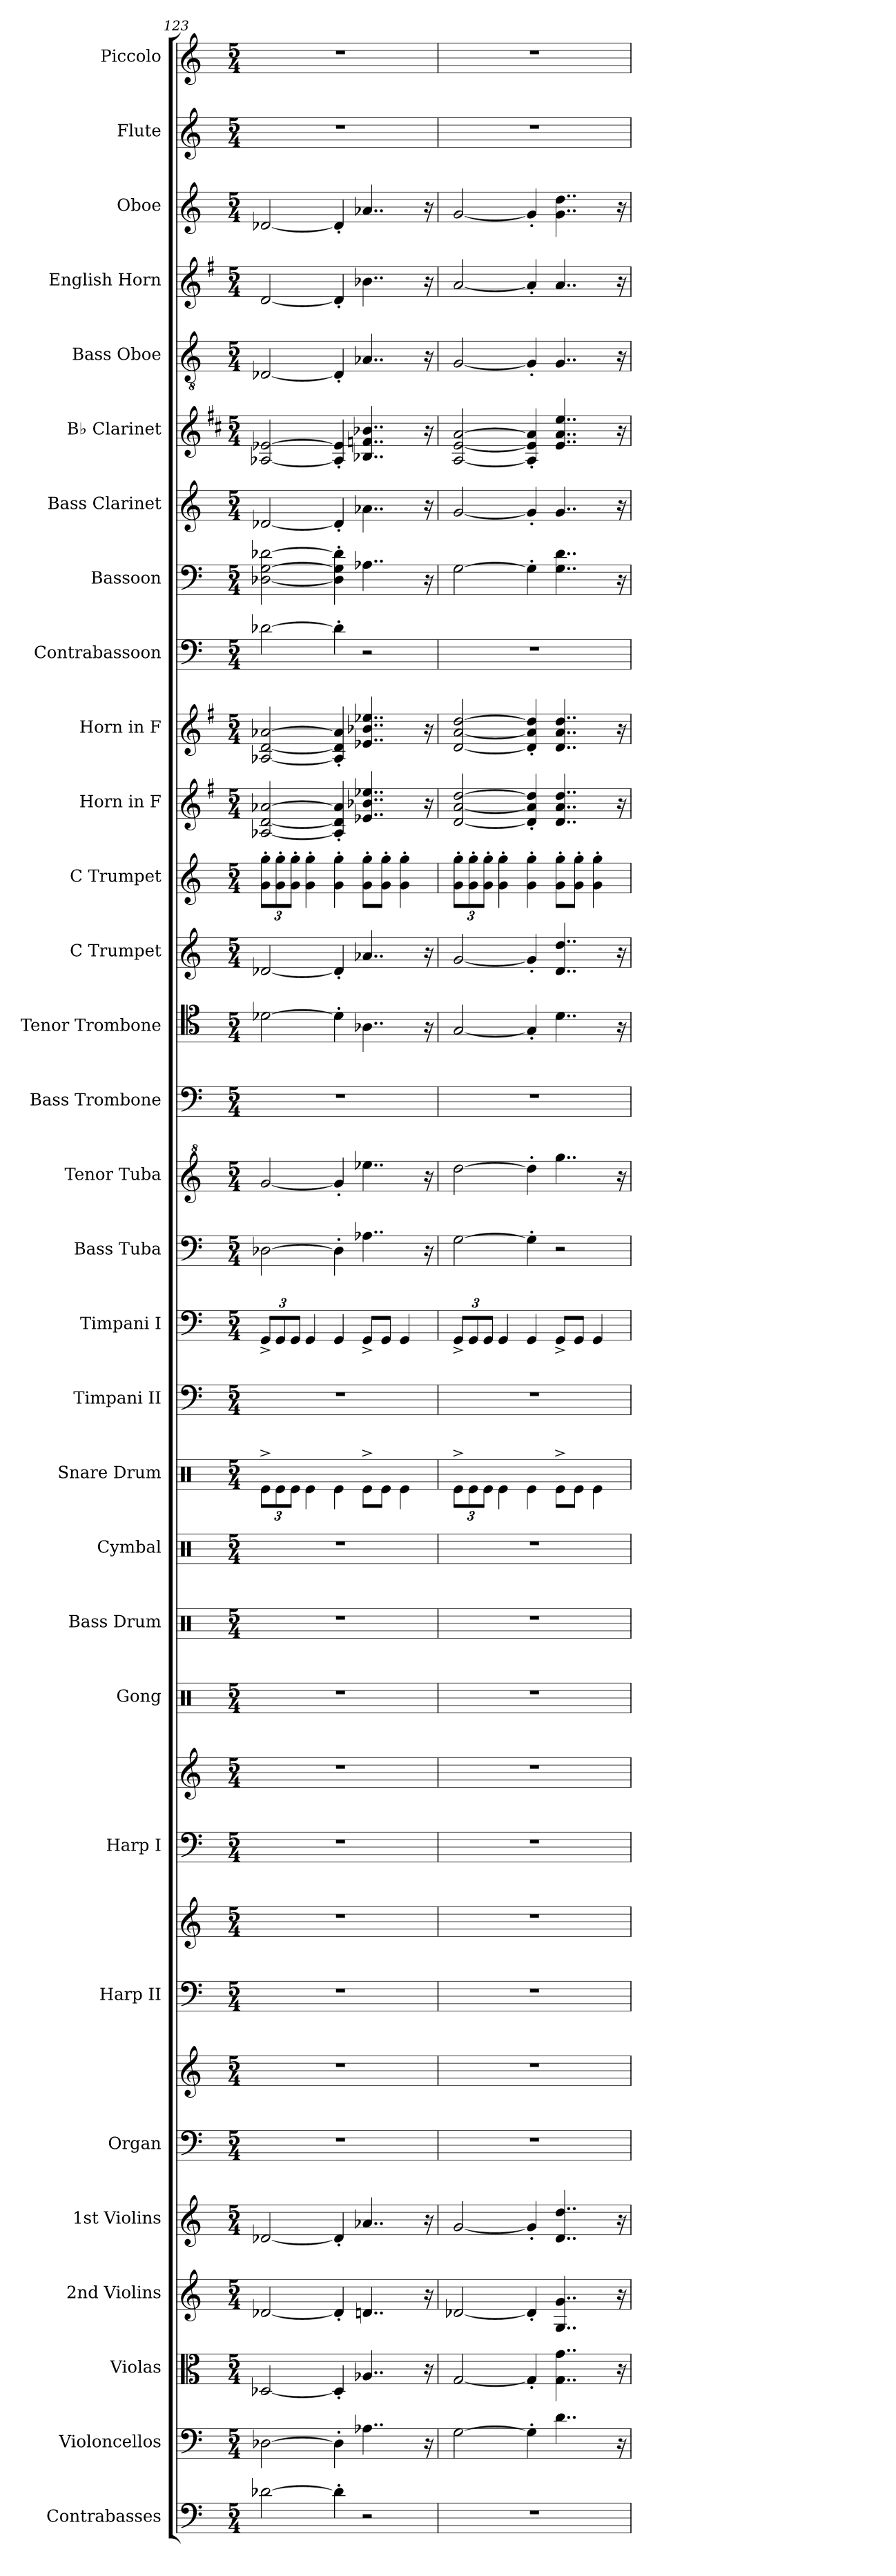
**kern	**kern	**kern	**kern	**kern	**kern	**kern	**kern	**kern	**kern	**kern	**kern	**kern	**kern	**kern	**kern	**kern	**kern	**kern	**kern	**kern	**kern	**kern	**kern	**kern	**kern	**kern	**kern	**kern	**kern	**kern	**kern	**kern	**kern
*part31	*part30	*part29	*part28	*part27	*part26	*part26	*part25	*part25	*part24	*part24	*part23	*part22	*part21	*part20	*part19	*part18	*part17	*part16	*part15	*part14	*part13	*part12	*part11	*part10	*part9	*part8	*part7	*part6	*part5	*part4	*part3	*part2	*part1
*staff34	*staff33	*staff32	*staff31	*staff30	*staff29	*staff28	*staff27	*staff26	*staff25	*staff24	*staff23	*staff22	*staff21	*staff20	*staff19	*staff18	*staff17	*staff16	*staff15	*staff14	*staff13	*staff12	*staff11	*staff10	*staff9	*staff8	*staff7	*staff6	*staff5	*staff4	*staff3	*staff2	*staff1
*I"Contrabasses	*I"Violoncellos	*I"Violas	*I"2nd Violins	*I"1st Violins	*I"Organ	*	*I"Harp II	*	*I"Harp I	*	*I"Gong	*I"Bass Drum	*I"Cymbal	*I"Snare Drum	*I"Timpani II	*I"Timpani I	*I"Bass Tuba	*I"Tenor Tuba	*I"Bass Trombone	*I"Tenor Trombone	*I"C Trumpet	*I"C Trumpet	*I"Horn in F	*I"Horn in F	*I"Contrabassoon	*I"Bassoon	*I"Bass Clarinet	*I"B♭ Clarinet	*I"Bass Oboe	*I"English Horn	*I"Oboe	*I"Flute	*I"Piccolo
*I'Cbs.	*I'Vcs.	*I'Vlas.	*I'Vlns.	*I'Vlns.	*I'Org.	*	*I'Hrp.	*	*I'Hrp.	*	*	*I'B. Dr.	*I'Cym.	*I'Sn. Dr.	*I'Timp.	*I'Timp.	*I'Tba.	*	*I'B. Tbn.	*I'T. Tbn.	*I'C Tpt.	*I'C Tpt.	*	*	*I'Cbsn.	*I'Bsn.	*I'B. Cl.	*I'B♭ Cl.	*	*I'E. Hn.	*I'Ob.	*I'Fl.	*I'Picc.
*clefF4	*clefF4	*clefC3	*clefG2	*clefG2	*clefF4	*clefG2	*clefF4	*clefG2	*clefF4	*clefG2	*clefX	*clefX	*clefX	*clefX	*clefF4	*clefF4	*clefF4	*clefG^2	*clefF4	*clefC4	*clefG2	*clefG2	*clefG2	*clefG2	*clefF4	*clefF4	*clefG2	*clefG2	*clefGv2	*clefG2	*clefG2	*clefG2	*clefG2
*ITrd7c12	*	*	*	*	*	*	*	*	*	*	*	*	*	*	*	*	*	*ITrd15c26	*	*	*	*	*ITrd4c7	*ITrd4c7	*ITrd7c12	*	*ITrd8c14	*ITrd1c2	*	*ITrd4c7	*	*	*ITrd-7c-12
*k[]	*k[]	*k[]	*k[]	*k[]	*k[]	*k[]	*k[]	*k[]	*k[]	*k[]	*k[]	*k[]	*k[]	*k[]	*k[]	*k[]	*k[]	*k[]	*k[]	*k[]	*k[]	*k[]	*k[]	*k[]	*k[]	*k[]	*k[]	*k[]	*k[]	*k[]	*k[]	*k[]	*k[]
*M5/4	*M5/4	*M5/4	*M5/4	*M5/4	*M5/4	*M5/4	*M5/4	*M5/4	*M5/4	*M5/4	*M5/4	*M5/4	*M5/4	*M5/4	*M5/4	*M5/4	*M5/4	*M5/4	*M5/4	*M5/4	*M5/4	*M5/4	*M5/4	*M5/4	*M5/4	*M5/4	*M5/4	*M5/4	*M5/4	*M5/4	*M5/4	*M5/4	*M5/4
*	*	*	*	*	*	*	*	*	*	*	*	*	*	*Xbrackettup	*	*Xbrackettup	*	*	*	*	*	*Xbrackettup	*	*	*	*	*	*	*	*	*	*	*
=123	=123	=123	=123	=123	=123	=123	=123	=123	=123	=123	=123	=123	=123	=123	=123	=123	=123	=123	=123	=123	=123	=123	=123	=123	=123	=123	=123	=123	=123	=123	=123	=123	=123
[2D-X\	[2D-X\	[2D-X/	[2d-X/	[2d-X/	4%5r	4%5r	4%5r	4%5r	4%5r	4%5r	4%5r	4%5r	4%5r	12Re^\L	4%5r	12GG^/L	[2D-X\	[2G/	4%5r	[2d-X\	[2d-X/	12g\' 12gg\'L	[2D-X/ [2G/ [2d-X/	[2D-X/ [2G/ [2d-X/	[2D-X\	[2D-X\ [2G\ [2d-X\	[2D-X/	[2G-X/ [2d-X/	[2D-X/	[2G/	[2d-X/	4%5r	4%5r
.	.	.	.	.	.	.	.	.	.	.	.	.	.	12Re\	.	12GG/	.	.	.	.	.	12g\' 12gg\'	.	.	.	.	.	.	.	.	.	.	.
.	.	.	.	.	.	.	.	.	.	.	.	.	.	12Re\J	.	12GG/J	.	.	.	.	.	12g\' 12gg\'J	.	.	.	.	.	.	.	.	.	.	.
.	.	.	.	.	.	.	.	.	.	.	.	.	.	4Re\	.	4GG/	.	.	.	.	.	4g\' 4gg\'	.	.	.	.	.	.	.	.	.	.	.
4D-'\]	4D-'\]	4D-'/]	4d-'/]	4d-'/]	.	.	.	.	.	.	.	.	.	4Re\	.	4GG/	4D-'\]	4G'/]	.	4d-'\]	4d-'/]	4g\' 4gg\'	4D-/]' 4G/]' 4d-/]'	4D-/]' 4G/]' 4d-/]'	4D-'\]	4D-\]' 4G\]' 4d-\]'	4D-'/]	4G-/]' 4d-/]'	4D-'/]	4G'/]	4d-'/]	.	.
2r	4..A-X\	4..A-X/	4..dn/	4..a-X/	.	.	.	.	.	.	.	.	.	8Re^\L	.	8GG^/L	4..A-X\	4..e-X\	.	4..A-X\	4..a-X/	8g\' 8gg\'L	4..A-X/ 4..e-X/ 4..a-X/	4..A-X/ 4..e-X/ 4..a-X/	2r	4..A-X\	4..A-X\	4..A-X/ 4..e-X/ 4..a-X/	4..A-X/	4..e-X\	4..a-X/	.	.
.	.	.	.	.	.	.	.	.	.	.	.	.	.	8Re\J	.	8GG/J	.	.	.	.	.	8g\' 8gg\'J	.	.	.	.	.	.	.	.	.	.	.
.	.	.	.	.	.	.	.	.	.	.	.	.	.	4Re\	.	4GG/	.	.	.	.	.	4g\' 4gg\'	.	.	.	.	.	.	.	.	.	.	.
.	16r	16r	16r	16r	.	.	.	.	.	.	.	.	.	.	.	.	16r	16r	.	16r	16r	.	16r	16r	.	16r	16r	16r	16r	16r	16r	.	.
=124	=124	=124	=124	=124	=124	=124	=124	=124	=124	=124	=124	=124	=124	=124	=124	=124	=124	=124	=124	=124	=124	=124	=124	=124	=124	=124	=124	=124	=124	=124	=124	=124	=124
4%5r	[2G\	[2G/	[2d-X/	[2g/	4%5r	4%5r	4%5r	4%5r	4%5r	4%5r	4%5r	4%5r	4%5r	12Re^\L	4%5r	12GG^/L	[2G\	[2d\	4%5r	[2G/	[2g/	12g\' 12gg\'L	[2G/ [2d/ [2g/	[2G/ [2d/ [2g/	4%5r	[2G\	[2G/	[2G/ [2d/ [2g/	[2G/	[2d/	[2g/	4%5r	4%5r
.	.	.	.	.	.	.	.	.	.	.	.	.	.	12Re\	.	12GG/	.	.	.	.	.	12g\' 12gg\'	.	.	.	.	.	.	.	.	.	.	.
.	.	.	.	.	.	.	.	.	.	.	.	.	.	12Re\J	.	12GG/J	.	.	.	.	.	12g\' 12gg\'J	.	.	.	.	.	.	.	.	.	.	.
.	.	.	.	.	.	.	.	.	.	.	.	.	.	4Re\	.	4GG/	.	.	.	.	.	4g\' 4gg\'	.	.	.	.	.	.	.	.	.	.	.
.	4G'\]	4G'/]	4d-'/]	4g'/]	.	.	.	.	.	.	.	.	.	4Re\	.	4GG/	4G'\]	4d'\]	.	4G'/]	4g'/]	4g\' 4gg\'	4G/]' 4d/]' 4g/]'	4G/]' 4d/]' 4g/]'	.	4G'\]	4G'/]	4G/]' 4d/]' 4g/]'	4G'/]	4d'/]	4g'/]	.	.
.	4..d\	4..G\ 4..g\	4..G/ 4..g/	4..d/ 4..dd/	.	.	.	.	.	.	.	.	.	8Re^\L	.	8GG^/L	2r	4..g\	.	4..d\	4..d/ 4..dd/	8g\' 8gg\'L	4..G/ 4..d/ 4..g/	4..G/ 4..d/ 4..g/	.	4..G\ 4..d\	4..G/	4..d/ 4..g/ 4..dd/	4..G/	4..d/	4..g\ 4..dd\	.	.
.	.	.	.	.	.	.	.	.	.	.	.	.	.	8Re\J	.	8GG/J	.	.	.	.	.	8g\' 8gg\'J	.	.	.	.	.	.	.	.	.	.	.
.	.	.	.	.	.	.	.	.	.	.	.	.	.	4Re\	.	4GG/	.	.	.	.	.	4g\' 4gg\'	.	.	.	.	.	.	.	.	.	.	.
.	16r	16r	16r	16r	.	.	.	.	.	.	.	.	.	.	.	.	.	16r	.	16r	16r	.	16r	16r	.	16r	16r	16r	16r	16r	16r	.	.
=	=	=	=	=	=	=	=	=	=	=	=	=	=	=	=	=	=	=	=	=	=	=	=	=	=	=	=	=	=	=	=	=	=
*-	*-	*-	*-	*-	*-	*-	*-	*-	*-	*-	*-	*-	*-	*-	*-	*-	*-	*-	*-	*-	*-	*-	*-	*-	*-	*-	*-	*-	*-	*-	*-	*-	*-
